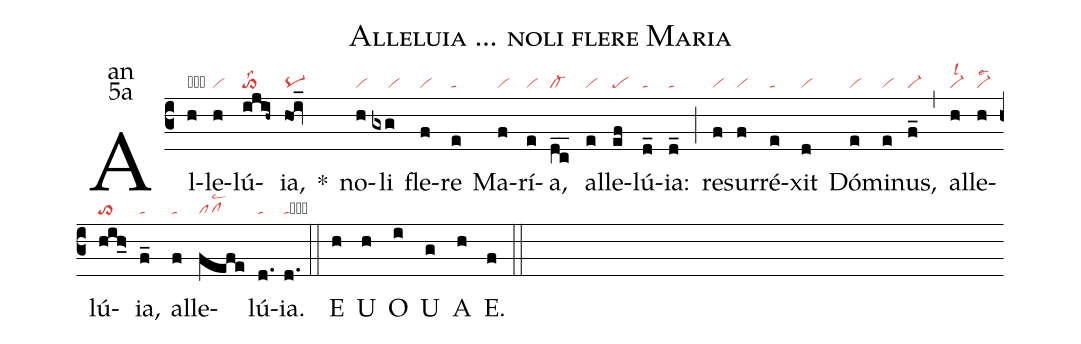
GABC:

name:Alleluia ... noli flere Maria;
office-part:an;
mode:5a;
nabc-lines:1;
%%
(c3) Al(h|obvilse6)le(h|vi)lú(ijih~|to>lss2){ia},(hoi_|pq-) <sp>*</sp>() no(h|vi)li(gxg|/////vi) fle(f|vi)re(e|ta) Ma(f|vi)rí(e|vi)a,(dc__|cl-) al(e|vi)le(ef|pe)lú(d_|ta){ia}:(d_|ta) (;) re(f|vi)sur(f|vi)ré(e|ta)xit(d|vi) Dó(e|vi)mi(e|vi)nus,(f_|vi-) (,) al(h|vi-lsl2)le(h|vi-lse2)lú(hih>_0|to>){ia},(f_|ta) al(f|ta)le(fefe|pflsc2)lú(d.|ta){ia}.(d.|tacb) (::) <eu> E(h) U(h) O(i) U(g) A(h) E.(f) </eu>(::)
